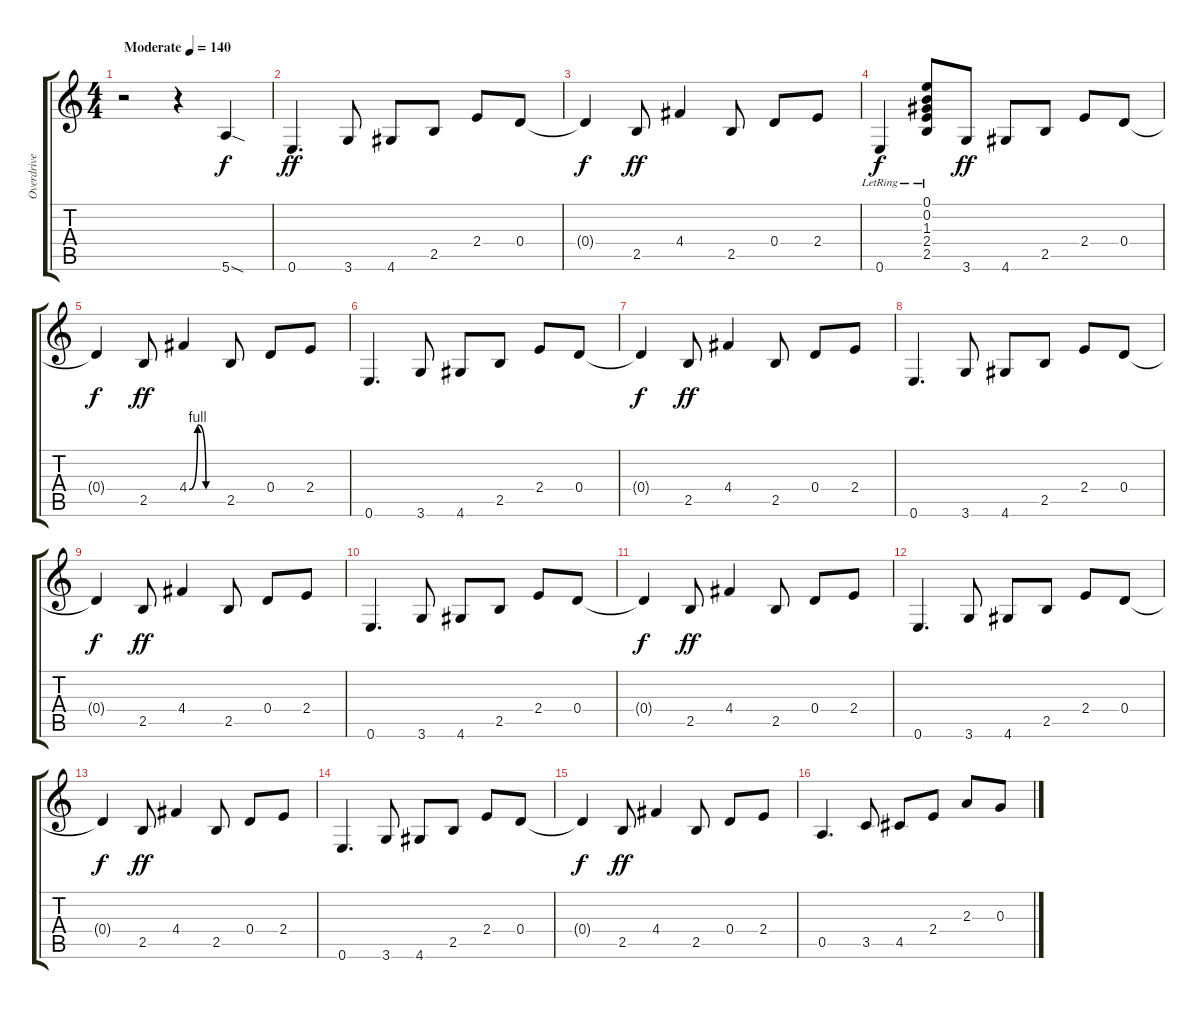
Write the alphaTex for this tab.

\track ("Overdrive Gtr" "Overdrive ") {instrument overdrivenguitar}
\staff {score tabs}
\tuning (E4 B3 G3 D3 A2 E2) {hide}
\ts (4 4)
\tempo (140 "Moderate")
\clef g2
\ks c
r.2{dy f instrument overdrivenguitar} r.4 5.6{sod}.4 |
0.6.4{d dy ff} 3.6.8 4.6.8 2.5.8 2.4.8 0.4.8 |
0.4{t}.4{dy f} 2.5.8{dy ff} 4.4.4 2.5.8 0.4.8 2.4.8 |
0.6{lr}.4{dy f} (0.1{lr} 0.2{lr} 1.3{lr} 2.4{lr} 2.5{lr}).8 3.6.8{dy ff} 4.6.8 2.5.8 2.4.8 0.4.8 |
0.4{t}.4{dy f} 2.5.8{dy ff} 4.4{be (custom 0 0 15 4 30 0 60 0)}.4 2.5.8 0.4.8 2.4.8 |
0.6.4{d} 3.6.8 4.6.8 2.5.8 2.4.8 0.4.8 |
0.4{t}.4{dy f} 2.5.8{dy ff} 4.4.4 2.5.8 0.4.8 2.4.8 |
0.6.4{d} 3.6.8 4.6.8 2.5.8 2.4.8 0.4.8 |
0.4{t}.4{dy f} 2.5.8{dy ff} 4.4.4 2.5.8 0.4.8 2.4.8 |
0.6.4{d} 3.6.8 4.6.8 2.5.8 2.4.8 0.4.8 |
0.4{t}.4{dy f} 2.5.8{dy ff} 4.4.4 2.5.8 0.4.8 2.4.8 |
0.6.4{d volume 13} 3.6.8 4.6.8 2.5.8 2.4.8 0.4.8 |
0.4{t}.4{dy f} 2.5.8{dy ff} 4.4.4 2.5.8 0.4.8 2.4.8 |
0.6.4{d} 3.6.8 4.6.8 2.5.8 2.4.8 0.4.8 |
0.4{t}.4{dy f} 2.5.8{dy ff} 4.4.4 2.5.8 0.4.8 2.4.8 |
0.5.4{d} 3.5.8 4.5.8 2.4.8 2.3.8 0.3.8
